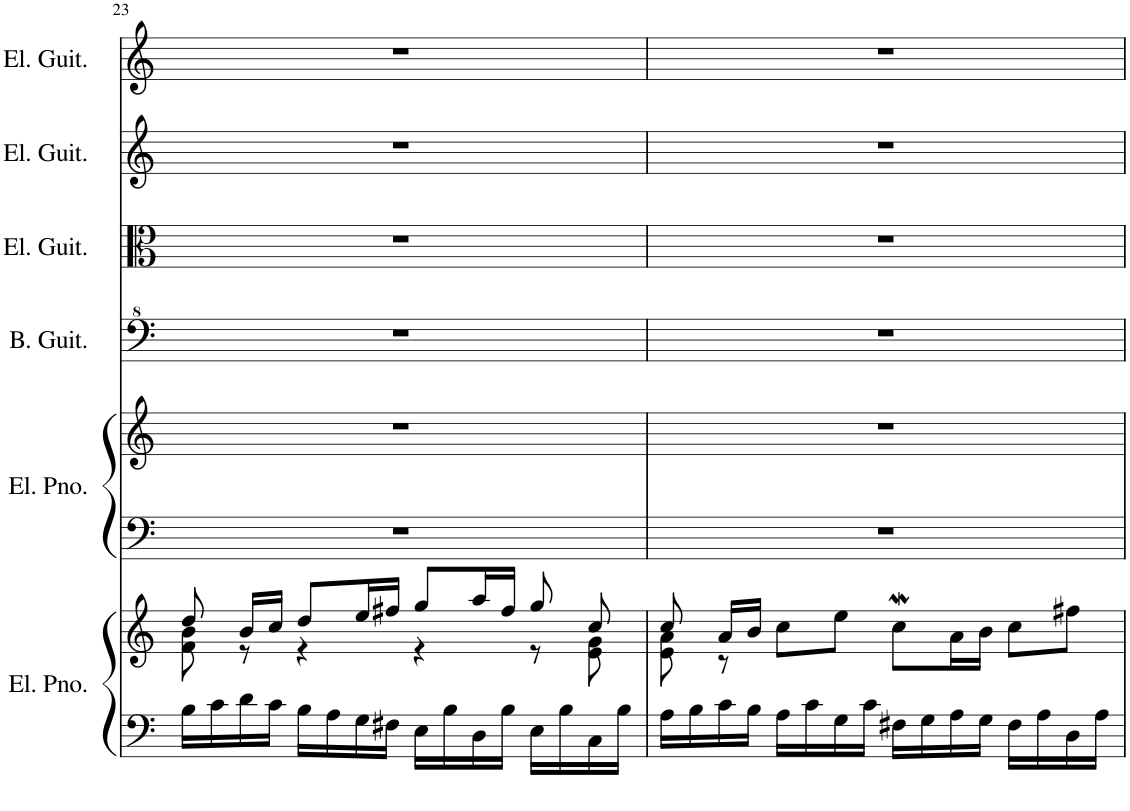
**kern	**kern	**kern	**kern	**kern	**kern	**kern	**kern
*part6	*part6	*part5	*part5	*part4	*part3	*part2	*part1
*staff8	*staff7	*staff6	*staff5	*staff4	*staff3	*staff2	*staff1
*I"Electric Piano	*	*I"Electric Piano	*	*I"Bass Guitar	*I"Electric Guitar	*I"Electric Guitar	*I"Electric Guitar
*I'El. Pno.	*	*I'El. Pno.	*	*I'B. Guit.	*I'El. Guit.	*I'El. Guit.	*I'El. Guit.
!!LO:PB:g=z
*clefF4	*clefG2	*clefF4	*clefG2	*clefF^4	*clefC3	*clefG2	*clefG2
*	*	*	*	*Trd7c12	*	*	*
*k[]	*k[]	*k[]	*k[]	*k[]	*k[]	*k[]	*k[]
*M4/4	*M4/4	*M4/4	*M4/4	*M4/4	*M4/4	*M4/4	*M4/4
=23	=23	=23	=23	=23	=23	=23	=23
*	*^	*	*	*	*	*	*
16B\LL	8dd/	8f\ 8b\	1r	1r	1r	1r	1r	1r
16c\	.	.	.	.	.	.	.	.
16d\	16b/LL	8r	.	.	.	.	.	.
16c\JJ	16cc/JJ	.	.	.	.	.	.	.
16B\LL	8dd/L	4r	.	.	.	.	.	.
16A\	.	.	.	.	.	.	.	.
16G\	16ee/L	.	.	.	.	.	.	.
16F#X\JJ	16ff#X/JJ	.	.	.	.	.	.	.
16E\LL	8gg/L	4r	.	.	.	.	.	.
16B\	.	.	.	.	.	.	.	.
16D\	16aa/L	.	.	.	.	.	.	.
16B\JJ	16ff#/JJ	.	.	.	.	.	.	.
16E\LL	8gg/	8r	.	.	.	.	.	.
16B\	.	.	.	.	.	.	.	.
16C\	8cc/	8e\ 8g\	.	.	.	.	.	.
16B\JJ	.	.	.	.	.	.	.	.
=24	=24	=24	=24	=24	=24	=24	=24	=24
16A\LL	8cc/	8e\ 8a\	1r	1r	1r	1r	1r	1r
16B\	.	.	.	.	.	.	.	.
16c\	16a/LL	8r	.	.	.	.	.	.
16B\JJ	16b/JJ	.	.	.	.	.	.	.
16A\LL	8cc\L	4ryy	.	.	.	.	.	.
16c\	.	.	.	.	.	.	.	.
16G\	8ee\J	.	.	.	.	.	.	.
16c\JJ	.	.	.	.	.	.	.	.
16F#X\LL	8ccw\L	2ryy	.	.	.	.	.	.
16G\	.	.	.	.	.	.	.	.
16A\	16a\L	.	.	.	.	.	.	.
16G\JJ	16b\JJ	.	.	.	.	.	.	.
16F#\LL	8cc\L	.	.	.	.	.	.	.
16A\	.	.	.	.	.	.	.	.
16D\	8ff#X\J	.	.	.	.	.	.	.
16A\JJ	.	.	.	.	.	.	.	.
*	*v	*v	*	*	*	*	*	*
=	=	=	=	=	=	=	=
*-	*-	*-	*-	*-	*-	*-	*-
